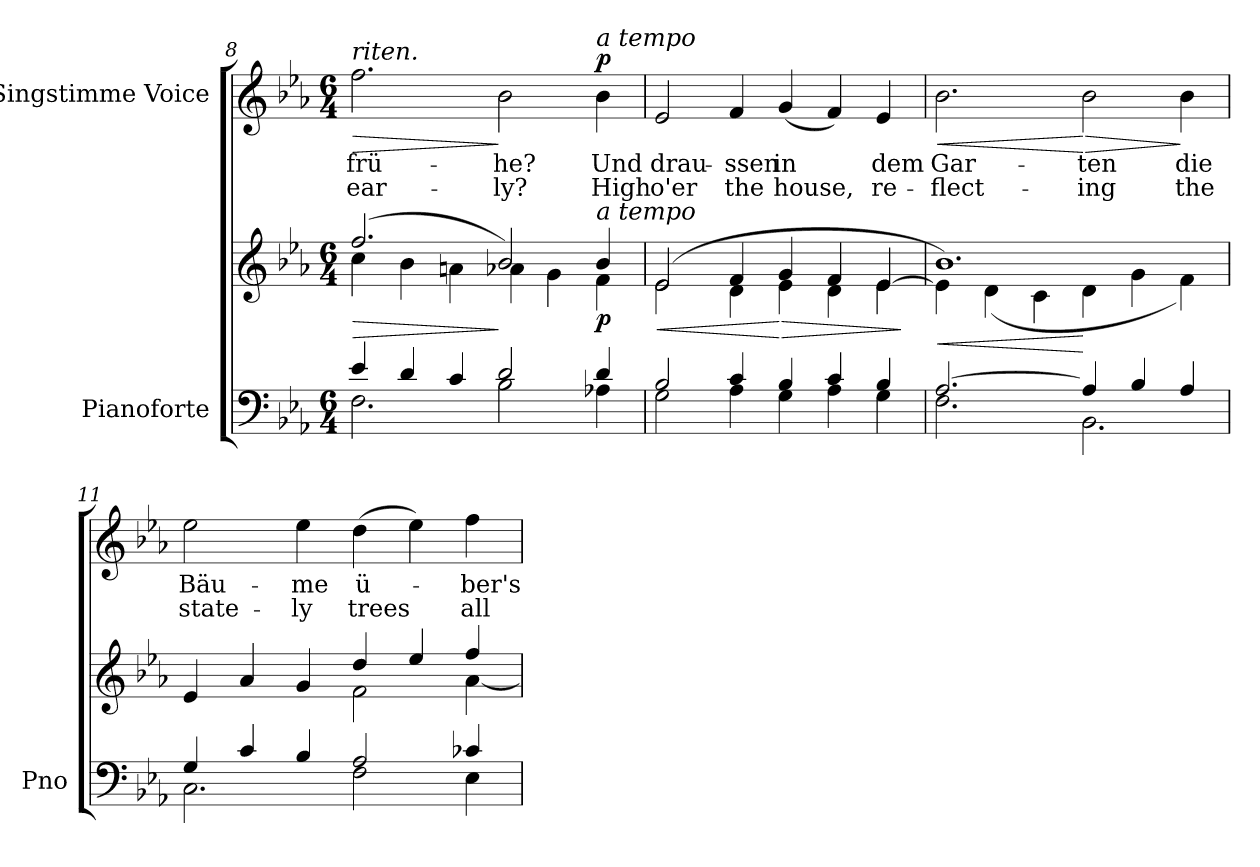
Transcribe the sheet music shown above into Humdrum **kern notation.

**kern	**kern	**dynam	**kern	**text	**text	**dynam
*part2	*part2	*part2	*part1	*part1	*part1	*part1
*staff3	*staff2	*staff2/3	*staff1	*staff1	*staff1	*staff1
*I"Pianoforte	*	*	*I"Singstimme Voice	*	*	*
*I'Pno	*	*	*	*	*	*
*clefF4	*clefG2	*	*clefG2	*	*	*
*k[b-e-a-]	*k[b-e-a-]	*	*k[b-e-a-]	*	*	*
*M6/4	*M6/4	*	*M6/4	*	*	*
=8	=8	=8	=8	=8	=8	=8
*^	*	*	*	*	*	*
!	!	!	!	!LO:TX:a:i:t=riten.	!	!	!
!	!	!	!LO:HP:b	!	!LO:LY:b	!LO:LY:b	!LO:HP:b
*	*	*^	*	*	*	*	*
4e-/	2.F\	(>2.ff/	4cc\	>	2.ff\	frü-	ear-	>
4d/	.	.	4b-\	.	.	.	.	.
4c/	.	.	4an\	.	.	.	.	.
!	!	!	!	!	!	!LO:LY:b	!LO:LY:b	!
2d/	2B-\	2b-/)	4a-X\	]	2b-\	-he?	-ly?	]
.	.	.	4g\	.	.	.	.	.
!	!	!	!	!	!LO:TX:a:i:t=a tempo	!	!	!
!	!	!LO:TX:a:i:t=a tempo	!	!	!	!	!	!
!	!	!	!	!LO:DY:b	!	!LO:LY:b	!LO:LY:b	!LO:DY:a
4d/	4A-X\	4b-/	4f\	p	4b-\	Und	High	p
!!LO:LB:g=z
=9	=9	=9	=9	=9	=9	=9	=9	=9
!	!	!	!	!LO:HP:b	!	!LO:LY:b	!LO:LY:b	!
2B-/	2G\	(>2e-/	2e-\	<	2e-/	drau-	o'er	.
!	!	!	!	!	!	!LO:LY:b	!LO:LY:b	!
4c/	4A-\	4f/	4d\	.	4f/	-ssen	the	.
!	!	!	!	!LO:HP:n=1:b	!	!LO:LY:b	!LO:LY:b	!
4B-/	4G\	4g/	4e-\	[ >	(<4g/	in	house,	.
4c/	4A-\	4f/	4d\	.	4f/)	.	.	.
!	!	!	!	!	!	!LO:LY:b	!LO:LY:b	!
4B-/	4G\	[4e-/	4e-\	.	4e-/	dem	re-	.
*v	*v	*	*	*	*	*	*	*
*	*v	*v	*	*	*	*	*
.	.	]	.	.	.	.
=10	=10	=10	=10	=10	=10	=10
*^	*	*	*	*	*	*
!	!	!	!LO:HP:b	!	!LO:LY:b	!LO:LY:b	!LO:HP:b
*	*	*^	*	*	*	*	*
[2.A-/	2.F\	1.b-)	4e-\]	<	2.b-\	Gar-	-flect-	<
.	.	.	(<4d\	.	.	.	.	.
.	.	.	4c\	.	.	.	.	.
!	!	!	!	!	!	!LO:LY:b	!LO:LY:b	!LO:HP:n=1:b
4A-/]	2.BB-\	.	4d\	[	2b-\	-ten	-ing	[ >
4B-/	.	.	4g\	.	.	.	.	.
!	!	!	!	!	!	!LO:LY:b	!LO:LY:b	!
4A-/	.	.	4f\)	.	4b-\	die	the	]
=11	=11	=11	=11	=11	=11	=11	=11	=11
!	!	!	!	!	!	!LO:LY:b	!LO:LY:b	!
4G/	2.C\	4e-/	2.ryy	.	2ee-\	Bäu-	state-	.
4c/	.	4a-/	.	.	.	.	.	.
!	!	!	!	!	!	!LO:LY:b	!LO:LY:b	!
4B-/	.	4g/	.	.	4ee-\	-me	-ly	.
!	!	!	!	!	!	!LO:LY:b	!LO:LY:b	!
2A-/	2F\	4dd/	2f\	.	(>4dd\	ü-	trees	.
.	.	4ee-/	.	.	4ee-\)	.	.	.
!	!	!	!	!	!	!LO:LY:b	!LO:LY:b	!
4c-X/	4E-\	4ff/	[4a-\	.	4ff\	-ber's	all	.
*v	*v	*	*	*	*	*	*	*
*	*v	*v	*	*	*	*	*
=	=	=	=	=	=	=
*-	*-	*-	*-	*-	*-	*-
